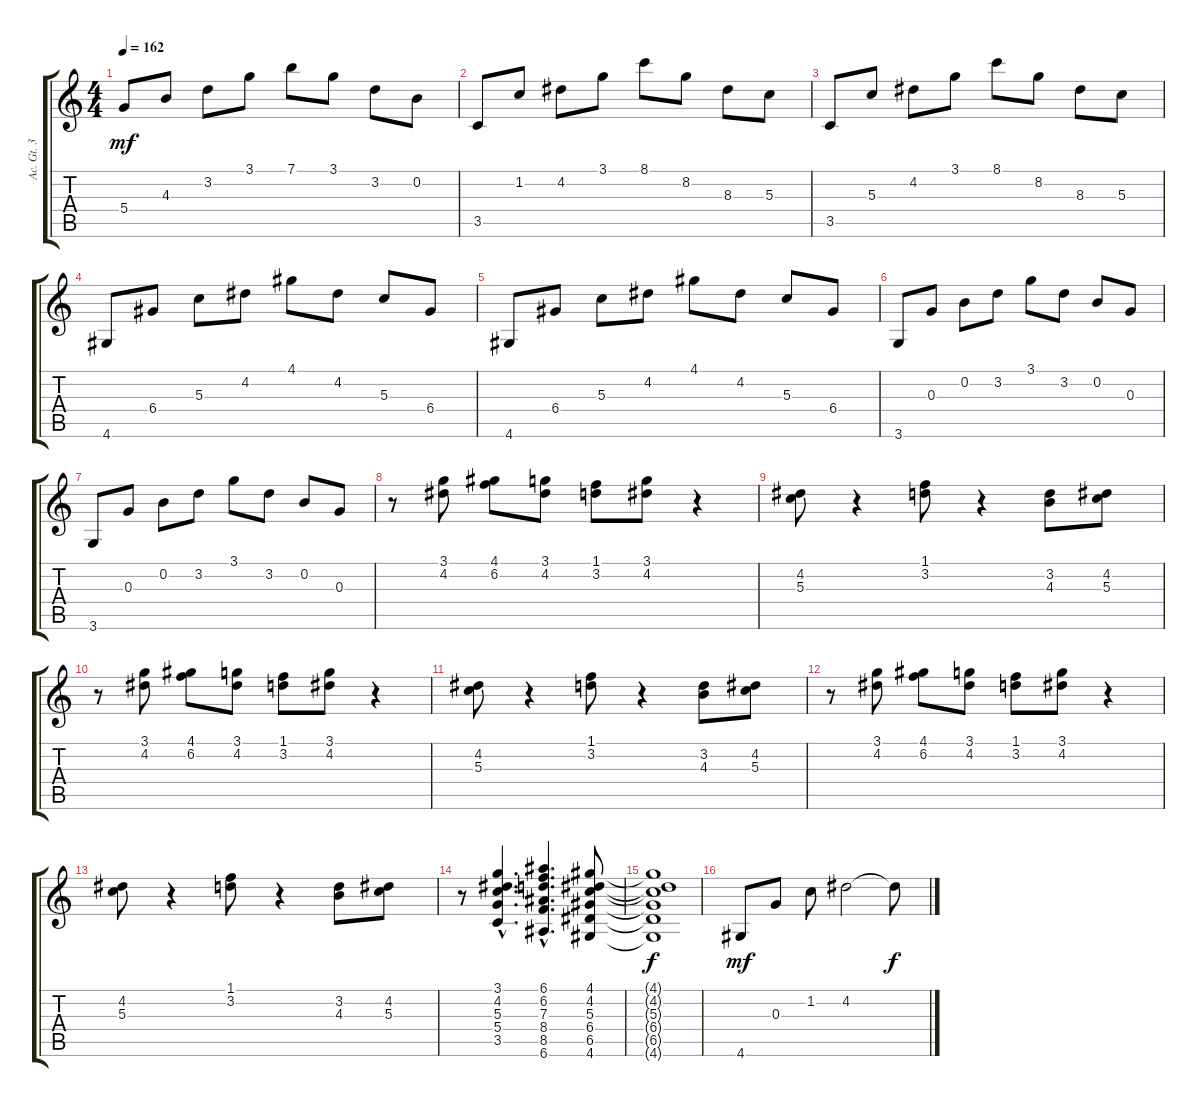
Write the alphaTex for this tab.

\track ("Ac. Gt. 3" "Ac. Gt. 3") {instrument acousticguitarsteel}
\staff {score tabs}
\tuning (E4 B3 G3 D3 A2 E2) {hide}
\ts (4 4)
\tempo 162
\clef g2
\ks c
5.4.8{dy mf} 4.3.8 3.2.8 3.1.8 7.1.8 3.1.8 3.2.8 0.2.8 |
3.5.8 1.2.8 4.2.8 3.1.8 8.1.8 8.2.8 8.3.8 5.3.8 |
3.5.8 5.3.8 4.2.8 3.1.8 8.1.8 8.2.8 8.3.8 5.3.8 |
4.6.8 6.4.8 5.3.8 4.2.8 4.1.8 4.2.8 5.3.8 6.4.8 |
4.6.8 6.4.8 5.3.8 4.2.8 4.1.8 4.2.8 5.3.8 6.4.8 |
3.6.8 0.3.8 0.2.8 3.2.8 3.1.8 3.2.8 0.2.8 0.3.8 |
3.6.8 0.3.8 0.2.8 3.2.8 3.1.8 3.2.8 0.2.8 0.3.8 |
r.8 (3.1 4.2).8 (4.1 6.2).8 (3.1 4.2).8 (1.1 3.2).8 (3.1 4.2).8 r.4 |
(4.2 5.3).8 r.4 (1.1 3.2).8 r.4 (3.2 4.3).8 (4.2 5.3).8 |
r.8 (3.1 4.2).8 (4.1 6.2).8 (3.1 4.2).8 (1.1 3.2).8 (3.1 4.2).8 r.4 |
(4.2 5.3).8 r.4 (1.1 3.2).8 r.4 (3.2 4.3).8 (4.2 5.3).8 |
r.8 (3.1 4.2).8 (4.1 6.2).8 (3.1 4.2).8 (1.1 3.2).8 (3.1 4.2).8 r.4 |
(4.2 5.3).8 r.4 (1.1 3.2).8 r.4 (3.2 4.3).8 (4.2 5.3).8 |
r.8 (3.1{hac} 4.2{hac} 5.3{hac} 5.4{hac} 3.5{hac}).4{d} (6.1{hac} 6.2{hac} 7.3{hac} 8.4{hac} 8.5{hac} 6.6{hac}).4{d} (4.1 4.2 5.3 6.4 6.5 4.6).8 |
(4.1{t} 4.2{t} 5.3{t} 6.4{t} 6.5{t} 4.6{t}).1{dy f} |
4.6.8{dy mf} 0.3.8 1.2.8 4.2.2 4.2{t}.8{dy f}
